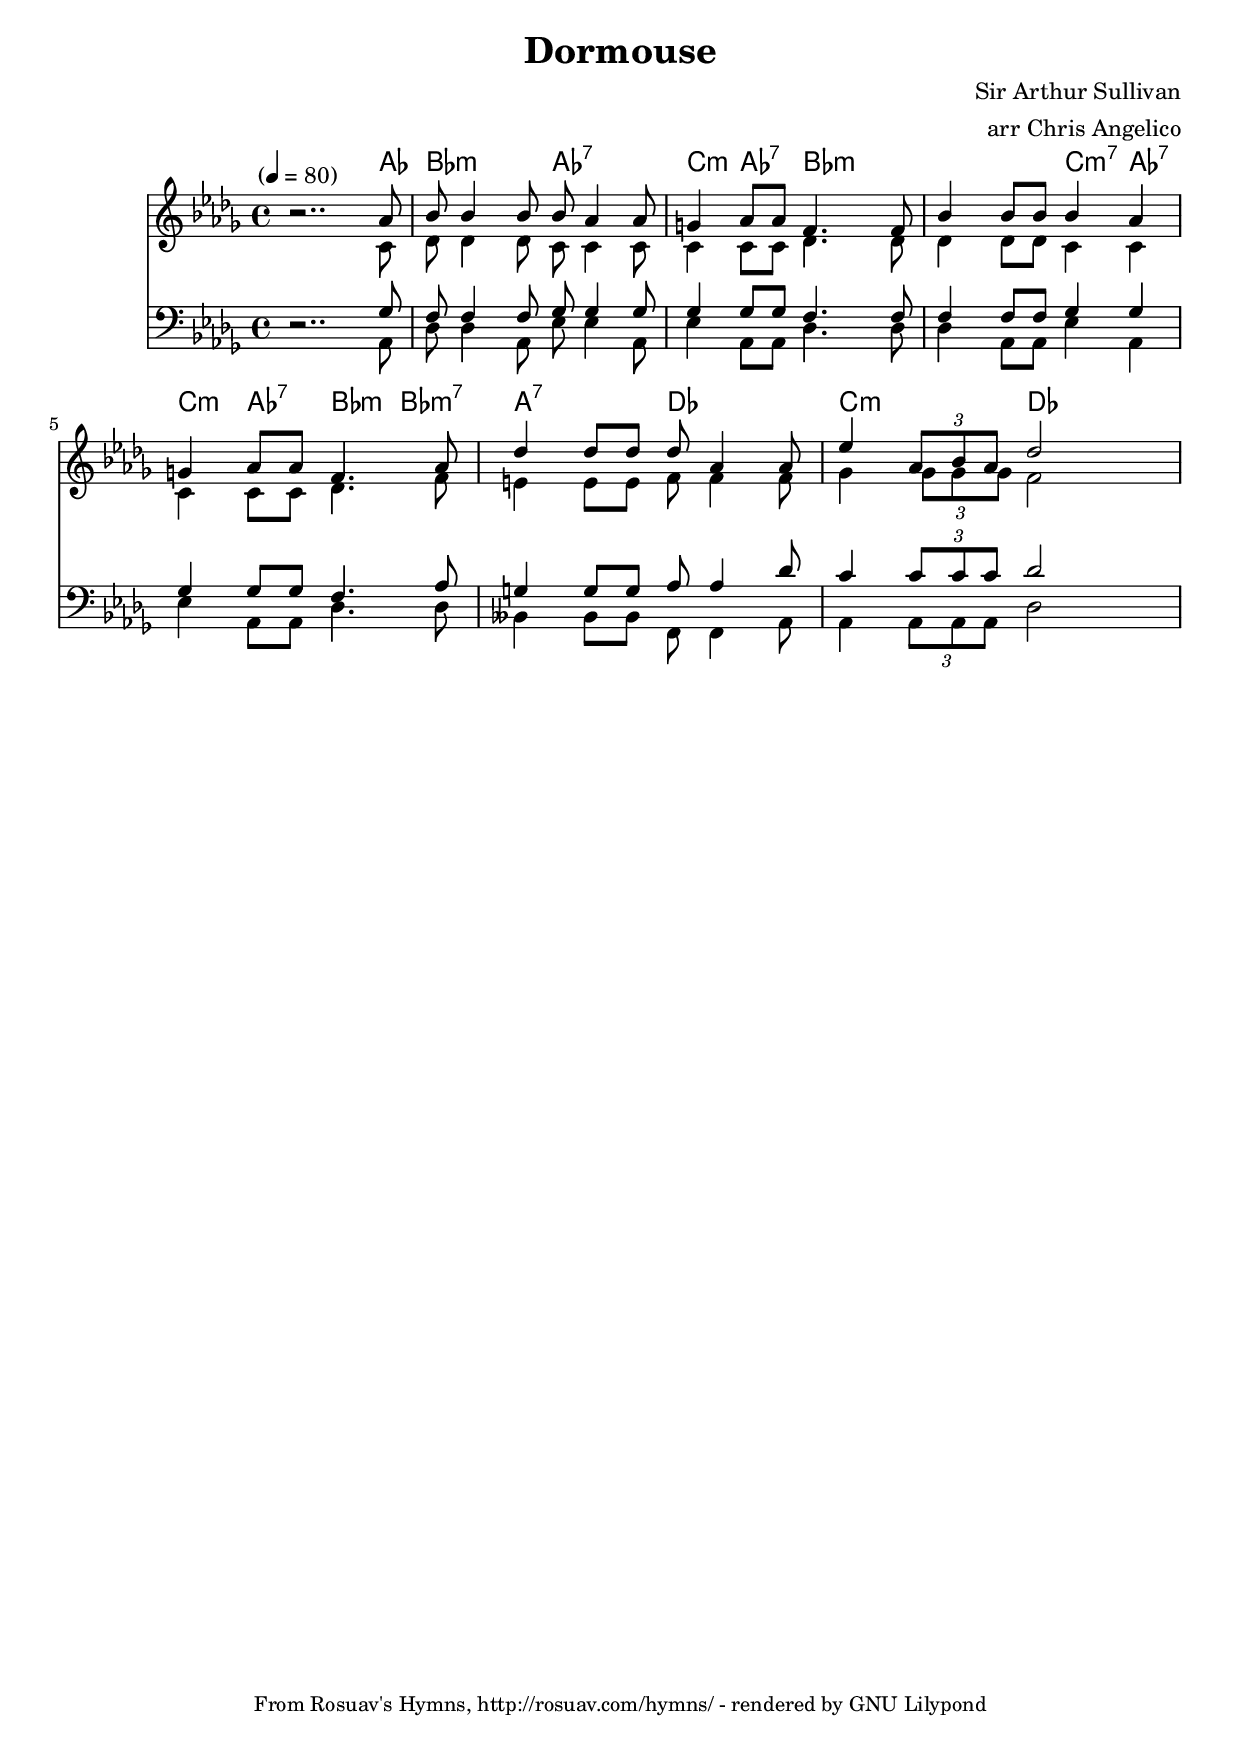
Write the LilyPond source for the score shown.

\version "2.24.0"
% The Dormouse's song :)
\include "Hymnal.ly"

\header
{
	title="Dormouse"
	% subtitle="[words title]"
	% poet=""
	composer="Sir Arthur Sullivan" % circa 1892
	arranger="arr Chris Angelico" % 2016-01-07
	% meter="" ??
	% piece="" ??
}

\score {
	<<
		\new ChordNames {
			\set chordChanges = ##t
			\transpose c c,
			% \set ChordNames.midiInstrument = "flute"
			\chordmode {
				s2..
				af8 bf4:m bf:m af:7 af:7 c:m af:7 bf:m bf:m
				bf:m bf:m c:m7 af:7 c:m af:7 bf:m
				bf:m7 a:7 a:7 df df c:m c:m df
			}
		}
		\new Staff <<
			\set Staff.midiInstrument = "acoustic grand"
			\key bf \minor
			\time 4/4
			\tempo "" 4 = 80
			\new Voice = "melody" \relative f' {
				r2..
				\voiceOne
				af8 bf bf4 bf8 bf af4 af8 g4 af8 af f4.
				f8 bf4 bf8 bf8 bf4 af g af8 af f4.
				af8 df4 df8 df df af4
				af8 ef'4 \tuplet 3/2 { af,8 bf af } df2
			}
			\addlyrics { \lyr \lyricmode {
				%{
				!Oh, fa- ther, I can- not!
				!But daugh- ter, thou must!
				!For he has a house,
				!And we haven't a crust.
				!But who is the dor- mouse,
				!And who, who is the snail?
				%}
			} }
			\new Voice = "alto" \relative f' {
				s2..
				\voiceTwo
				c8 df df4 df8 c8 c4 c8 c4 c8 c8 df4.
				df8 df4 df8 df c4 c c c8 c df4.
				f8 e4 e8 e f f4
				f8 gf4 \tuplet 3/2 { gf8 gf gf } f2
			}
		>>
		\new Staff <<
			\clef bass
			\key bf \minor
			\new Voice = "tenor" \relative c' {
				r2..
				% Where this would double Dorothy's melody line, it instead takes the chorus soprano line.
				\voiceOne
				gf8 f f4 f8 gf8 gf4 gf8 gf4 gf8 gf8 f4.
				f8 f4 f8 f gf4 gf gf gf8 gf f4.
				af8 g4 g8 g af af4
				df8 c4 \tuplet 3/2 { c8 c c } df2
			}
			\new Voice = "bass" \relative c' {
				s2..
				\voiceTwo
				af,8 df8 df4 af8 ef'8 ef4 af,8 ef'4 af,8 af df4.
				df8 df4 af8 af ef'4 af, ef' af,8 af df4.
				df8 bff4 bff8 bff f f4
				af8 af4 \tuplet 3/2 { af8 af af } df2
			}
		>>
	>>
	\layout { }
	\midi { \context { \ChordNames \remove Note_performer } } % Stop chords from sounding in the MIDI
	% \midi { } % TODO: Fix chords
}
